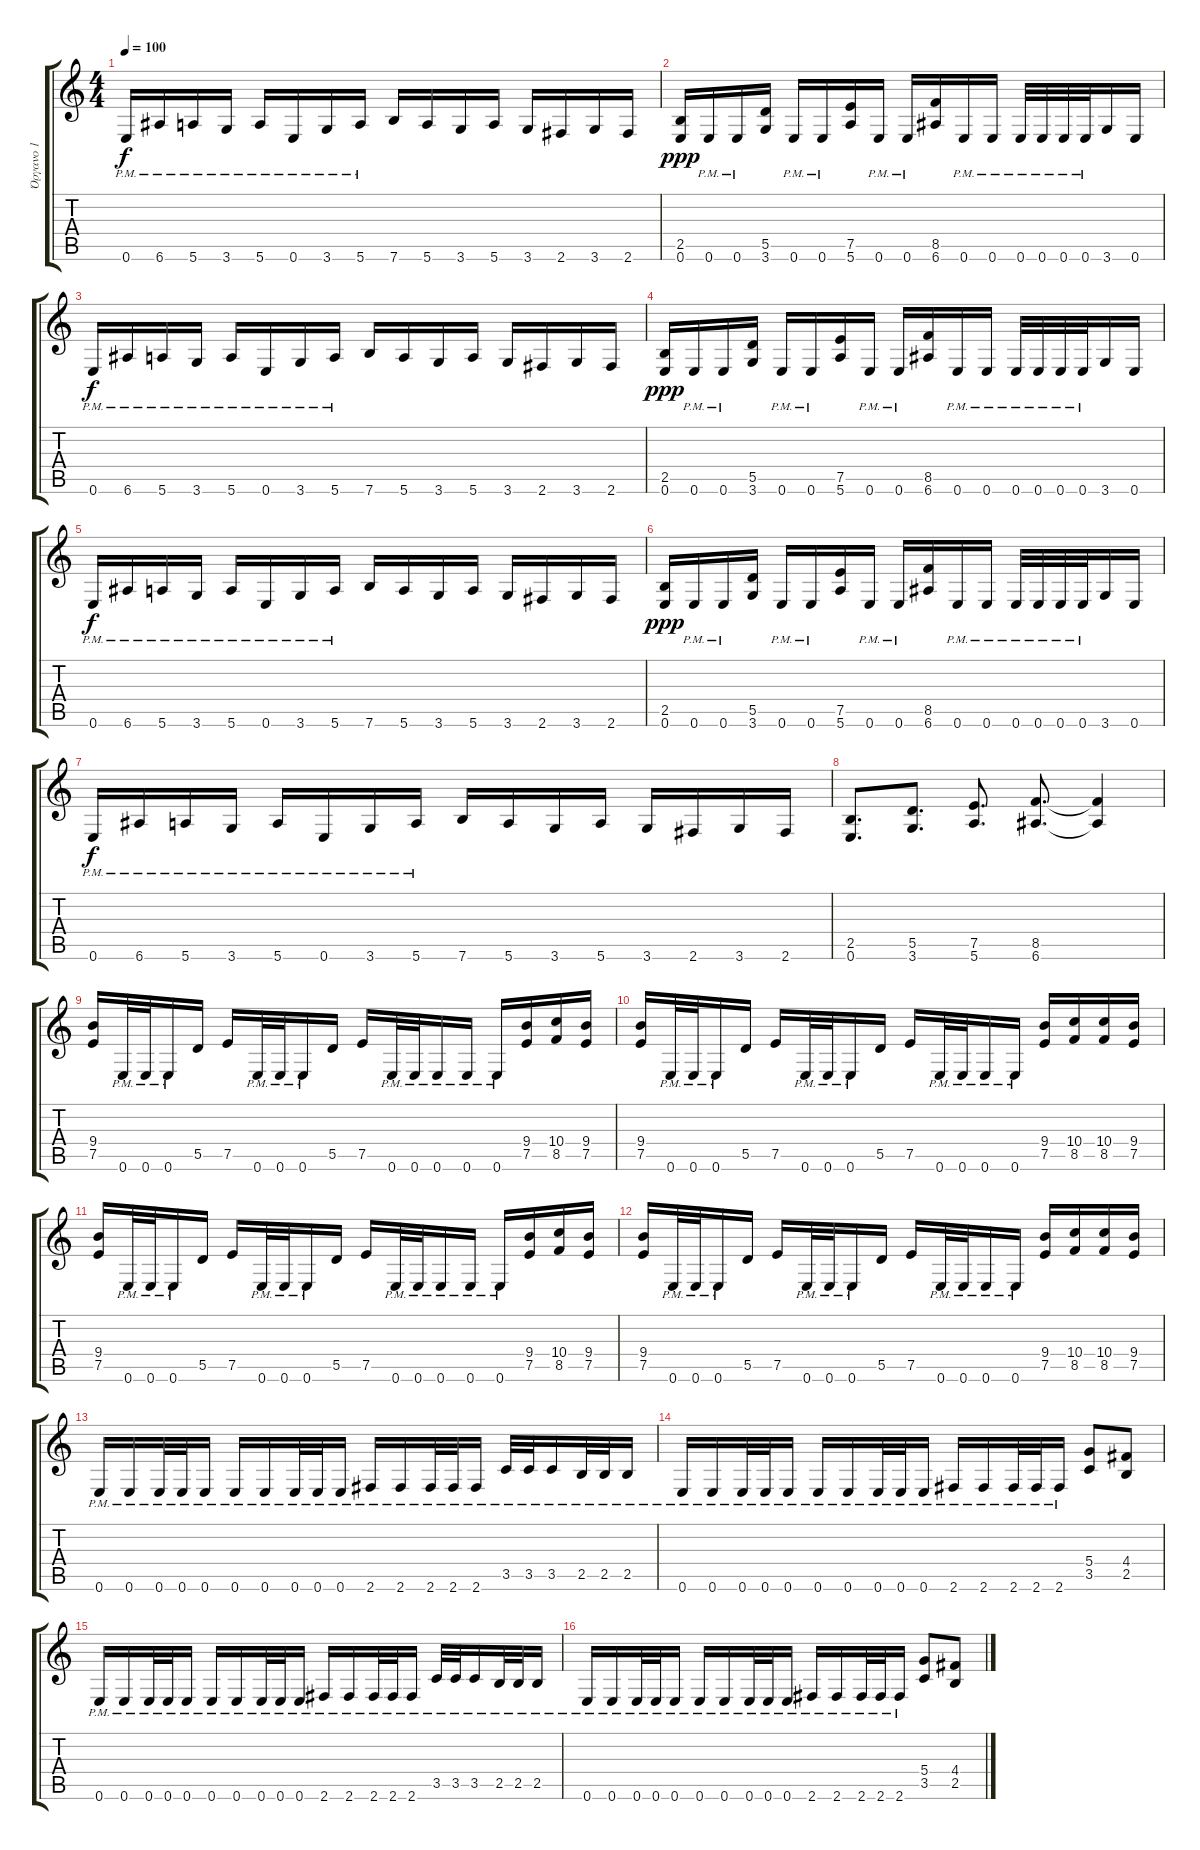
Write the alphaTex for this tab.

\track ("Όργανο 1" "Όργανο 1") {instrument distortionguitar}
\staff {score tabs}
\tuning (E4 B3 G3 D3 A2 E2) {hide}
\ts (4 4)
\tempo 100
\clef g2
\ks c
0.6{pm}.16{dy f} 6.6{pm}.16 5.6{pm}.16 3.6{pm}.16 5.6{pm}.16 0.6{pm}.16 3.6{pm}.16 5.6{pm}.16 7.6.16 5.6.16 3.6.16 5.6.16 3.6.16 2.6.16 3.6.16 2.6.16 |
(2.5 0.6).16{dy ppp} 0.6{pm}.16 0.6{pm}.16 (5.5 3.6).16 0.6{pm}.16 0.6{pm}.16 (7.5 5.6).16 0.6{pm}.16 0.6{pm}.16 (8.5 6.6).16 0.6{pm}.16 0.6{pm}.16 0.6{pm}.32 0.6{pm}.32 0.6{pm}.32 0.6{pm}.32 3.6.16 0.6.16 |
0.6{pm}.16{dy f} 6.6{pm}.16 5.6{pm}.16 3.6{pm}.16 5.6{pm}.16 0.6{pm}.16 3.6{pm}.16 5.6{pm}.16 7.6.16 5.6.16 3.6.16 5.6.16 3.6.16 2.6.16 3.6.16 2.6.16 |
(2.5 0.6).16{dy ppp} 0.6{pm}.16 0.6{pm}.16 (5.5 3.6).16 0.6{pm}.16 0.6{pm}.16 (7.5 5.6).16 0.6{pm}.16 0.6{pm}.16 (8.5 6.6).16 0.6{pm}.16 0.6{pm}.16 0.6{pm}.32 0.6{pm}.32 0.6{pm}.32 0.6{pm}.32 3.6.16 0.6.16 |
0.6{pm}.16{dy f} 6.6{pm}.16 5.6{pm}.16 3.6{pm}.16 5.6{pm}.16 0.6{pm}.16 3.6{pm}.16 5.6{pm}.16 7.6.16 5.6.16 3.6.16 5.6.16 3.6.16 2.6.16 3.6.16 2.6.16 |
(2.5 0.6).16{dy ppp} 0.6{pm}.16 0.6{pm}.16 (5.5 3.6).16 0.6{pm}.16 0.6{pm}.16 (7.5 5.6).16 0.6{pm}.16 0.6{pm}.16 (8.5 6.6).16 0.6{pm}.16 0.6{pm}.16 0.6{pm}.32 0.6{pm}.32 0.6{pm}.32 0.6{pm}.32 3.6.16 0.6.16 |
0.6{pm}.16{dy f} 6.6{pm}.16 5.6{pm}.16 3.6{pm}.16 5.6{pm}.16 0.6{pm}.16 3.6{pm}.16 5.6{pm}.16 7.6.16 5.6.16 3.6.16 5.6.16 3.6.16 2.6.16 3.6.16 2.6.16 |
(2.5 0.6).8{d} (5.5 3.6).8{d} (7.5 5.6).8{d} (8.5 6.6).8{d} (8.5{t} 6.6{t}).4 |
(9.4 7.5).16 0.6{pm}.32 0.6{pm}.32 0.6{pm}.16 5.5.16 7.5.16 0.6{pm}.32 0.6{pm}.32 0.6{pm}.16 5.5.16 7.5.16 0.6{pm}.32 0.6{pm}.32 0.6{pm}.16 0.6{pm}.16 0.6{pm}.16 (9.4 7.5).16 (10.4 8.5).16 (9.4 7.5).16 |
(9.4 7.5).16 0.6{pm}.32 0.6{pm}.32 0.6{pm}.16 5.5.16 7.5.16 0.6{pm}.32 0.6{pm}.32 0.6{pm}.16 5.5.16 7.5.16 0.6{pm}.32 0.6{pm}.32 0.6{pm}.16 0.6{pm}.16 (9.4 7.5).16 (10.4 8.5).16 (10.4 8.5).16 (9.4 7.5).16 |
(9.4 7.5).16 0.6{pm}.32 0.6{pm}.32 0.6{pm}.16 5.5.16 7.5.16 0.6{pm}.32 0.6{pm}.32 0.6{pm}.16 5.5.16 7.5.16 0.6{pm}.32 0.6{pm}.32 0.6{pm}.16 0.6{pm}.16 0.6{pm}.16 (9.4 7.5).16 (10.4 8.5).16 (9.4 7.5).16 |
(9.4 7.5).16 0.6{pm}.32 0.6{pm}.32 0.6{pm}.16 5.5.16 7.5.16 0.6{pm}.32 0.6{pm}.32 0.6{pm}.16 5.5.16 7.5.16 0.6{pm}.32 0.6{pm}.32 0.6{pm}.16 0.6{pm}.16 (9.4 7.5).16 (10.4 8.5).16 (10.4 8.5).16 (9.4 7.5).16 |
0.6{pm}.16 0.6{pm}.16 0.6{pm}.32 0.6{pm}.32 0.6{pm}.16 0.6{pm}.16 0.6{pm}.16 0.6{pm}.32 0.6{pm}.32 0.6{pm}.16 2.6{pm}.16 2.6{pm}.16 2.6{pm}.32 2.6{pm}.32 2.6{pm}.16 3.5{pm}.32 3.5{pm}.32 3.5{pm}.16 2.5{pm}.32 2.5{pm}.32 2.5{pm}.16 |
0.6{pm}.16 0.6{pm}.16 0.6{pm}.32 0.6{pm}.32 0.6{pm}.16 0.6{pm}.16 0.6{pm}.16 0.6{pm}.32 0.6{pm}.32 0.6{pm}.16 2.6{pm}.16 2.6{pm}.16 2.6{pm}.32 2.6{pm}.32 2.6{pm}.16 (5.4 3.5).8 (4.4 2.5).8 |
0.6{pm}.16 0.6{pm}.16 0.6{pm}.32 0.6{pm}.32 0.6{pm}.16 0.6{pm}.16 0.6{pm}.16 0.6{pm}.32 0.6{pm}.32 0.6{pm}.16 2.6{pm}.16 2.6{pm}.16 2.6{pm}.32 2.6{pm}.32 2.6{pm}.16 3.5{pm}.32 3.5{pm}.32 3.5{pm}.16 2.5{pm}.32 2.5{pm}.32 2.5{pm}.16 |
0.6{pm}.16 0.6{pm}.16 0.6{pm}.32 0.6{pm}.32 0.6{pm}.16 0.6{pm}.16 0.6{pm}.16 0.6{pm}.32 0.6{pm}.32 0.6{pm}.16 2.6{pm}.16 2.6{pm}.16 2.6{pm}.32 2.6{pm}.32 2.6{pm}.16 (5.4 3.5).8 (4.4 2.5).8
